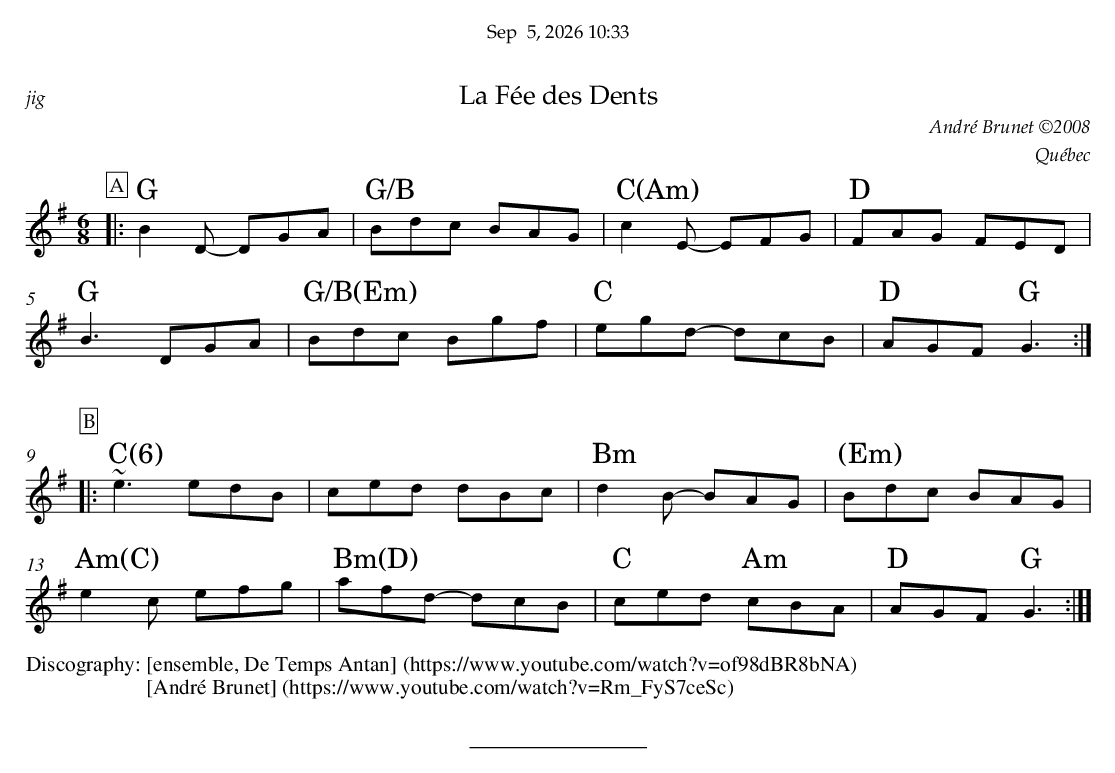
X:1
T:La Fée des Dents
C:André Brunet ©2008
O:Québec
M:6/8
L:1/8
K:Gmaj
P:A
|: "G"B2D- DGA | "G/B" Bdc BAG | "C(Am)" c2 E- EFG | "D" FAG FED |
"G" B3 DGA | "G/B(Em)" Bdc Bgf | "C"egd- dcB| "D"AGF "G"G3 :|]
%%vskip 0.5cm
P:B
|: "C(6)"  ~e3 edB|ced dBc| "Bm" d2 B- BAG| "(Em)"Bdc BAG |
"Am(C)"e2c efg | "Bm(D)"afd- dcB | "C"ced "Am"cBA| "D"AGF "G"G3 :|]]
